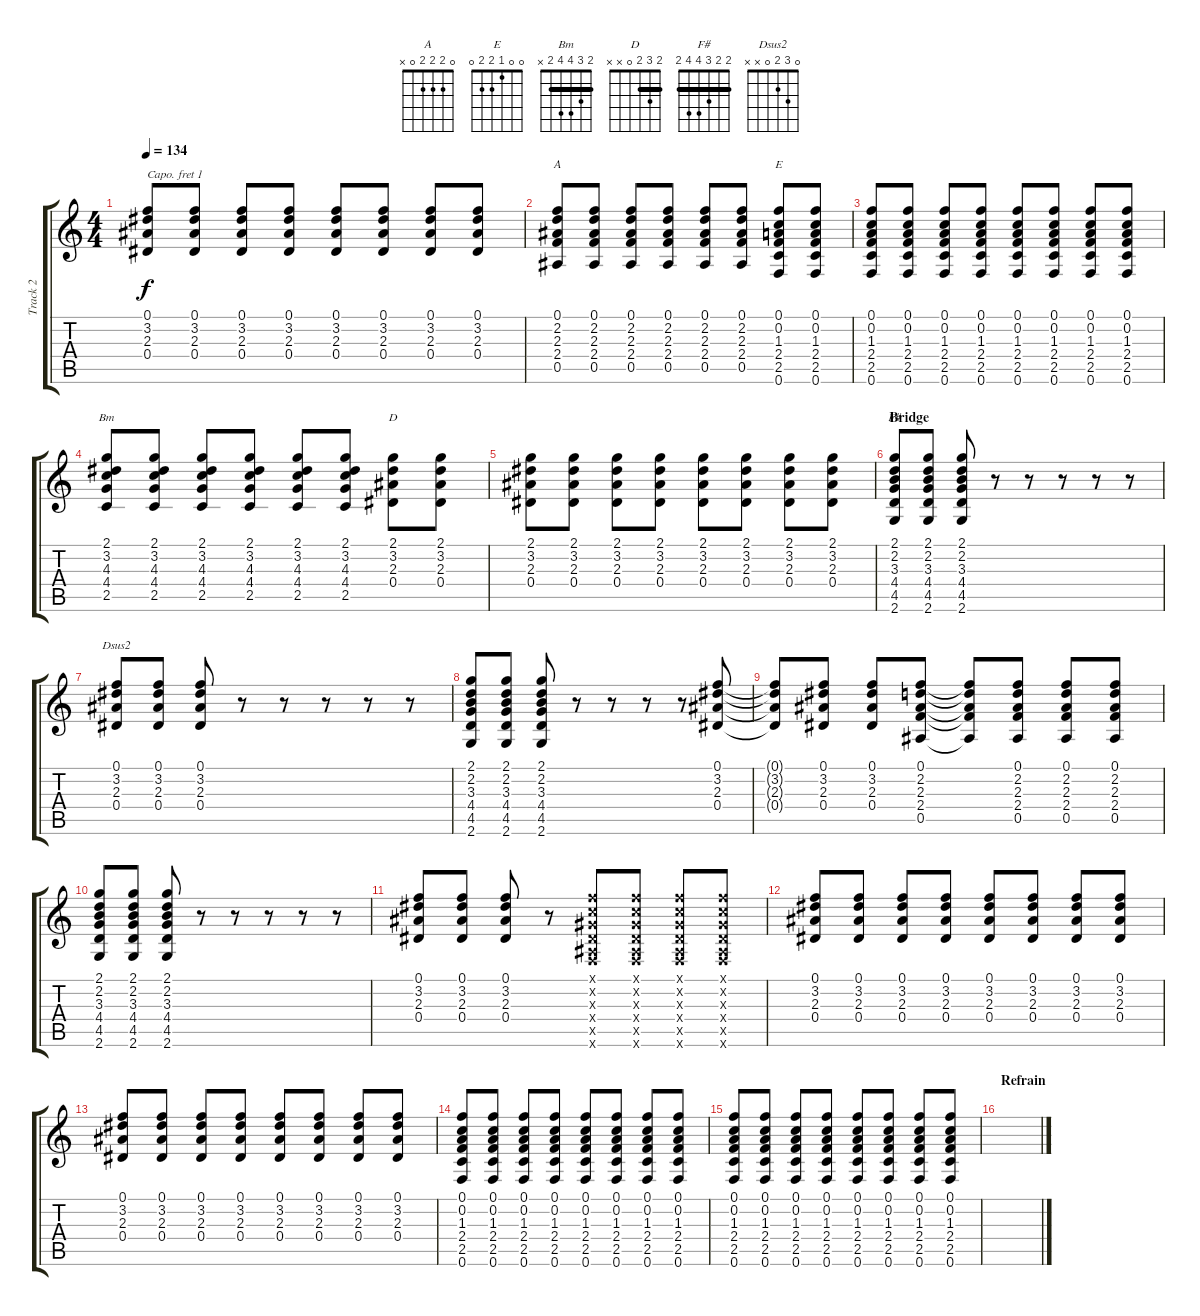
\track ("Track 2" "Track 2") {instrument overdrivenguitar}
\staff {score tabs}
\capo 1
\tuning (E4 B3 G3 D3 A2 E2) {hide}
\chord ("A" 0 2 2 2 0 x)
\chord ("E" 0 0 1 2 2 0)
\chord ("Bm" 2 3 4 4 2 x) {barre 2}
\chord ("D" 2 3 2 0 x x) {barre 2}
\chord ("F#" 2 2 3 4 4 2) {barre 2}
\chord ("Dsus2" 0 3 2 0 x x)
\ts (4 4)
\tempo 134
\clef g2
\ks c
(0.1 3.2 2.3 0.4).8{dy f} (0.1 3.2 2.3 0.4).8 (0.1 3.2 2.3 0.4).8 (0.1 3.2 2.3 0.4).8 (0.1 3.2 2.3 0.4).8 (0.1 3.2 2.3 0.4).8 (0.1 3.2 2.3 0.4).8 (0.1 3.2 2.3 0.4).8 |
(0.1 2.2 2.3 2.4 0.5).8{ch "A"} (0.1 2.2 2.3 2.4 0.5).8 (0.1 2.2 2.3 2.4 0.5).8 (0.1 2.2 2.3 2.4 0.5).8 (0.1 2.2 2.3 2.4 0.5).8 (0.1 2.2 2.3 2.4 0.5).8 (0.1 0.2 1.3 2.4 2.5 0.6).8{ch "E"} (0.1 0.2 1.3 2.4 2.5 0.6).8 |
(0.1 0.2 1.3 2.4 2.5 0.6).8 (0.1 0.2 1.3 2.4 2.5 0.6).8 (0.1 0.2 1.3 2.4 2.5 0.6).8 (0.1 0.2 1.3 2.4 2.5 0.6).8 (0.1 0.2 1.3 2.4 2.5 0.6).8 (0.1 0.2 1.3 2.4 2.5 0.6).8 (0.1 0.2 1.3 2.4 2.5 0.6).8 (0.1 0.2 1.3 2.4 2.5 0.6).8 |
(2.1 3.2 4.3 4.4 2.5).8{ch "Bm"} (2.1 3.2 4.3 4.4 2.5).8 (2.1 3.2 4.3 4.4 2.5).8 (2.1 3.2 4.3 4.4 2.5).8 (2.1 3.2 4.3 4.4 2.5).8 (2.1 3.2 4.3 4.4 2.5).8 (2.1 3.2 2.3 0.4).8{ch "D"} (2.1 3.2 2.3 0.4).8 |
(2.1 3.2 2.3 0.4).8 (2.1 3.2 2.3 0.4).8 (2.1 3.2 2.3 0.4).8 (2.1 3.2 2.3 0.4).8 (2.1 3.2 2.3 0.4).8 (2.1 3.2 2.3 0.4).8 (2.1 3.2 2.3 0.4).8 (2.1 3.2 2.3 0.4).8 |
\section ("" "Bridge")
(2.1 2.2 3.3 4.4 4.5 2.6).8{ch "F#"} (2.1 2.2 3.3 4.4 4.5 2.6).8 (2.1 2.2 3.3 4.4 4.5 2.6).8 r.8 r.8 r.8 r.8 r.8 |
(0.1 3.2 2.3 0.4).8{ch "Dsus2"} (0.1 3.2 2.3 0.4).8 (0.1 3.2 2.3 0.4).8 r.8 r.8 r.8 r.8 r.8 |
(2.1 2.2 3.3 4.4 4.5 2.6).8 (2.1 2.2 3.3 4.4 4.5 2.6).8 (2.1 2.2 3.3 4.4 4.5 2.6).8 r.8 r.8 r.8 r.8 (0.1 3.2 2.3 0.4).8 |
(0.1{t} 3.2{t} 2.3{t} 0.4{t}).8 (0.1 3.2 2.3 0.4).8 (0.1 3.2 2.3 0.4).8 (0.1 2.2 2.3 2.4 0.5).8 (0.1{t} 2.2{t} 2.3{t} 2.4{t} 0.5{t}).8 (0.1 2.2 2.3 2.4 0.5).8 (0.1 2.2 2.3 2.4 0.5).8 (0.1 2.2 2.3 2.4 0.5).8 |
(2.1 2.2 3.3 4.4 4.5 2.6).8 (2.1 2.2 3.3 4.4 4.5 2.6).8 (2.1 2.2 3.3 4.4 4.5 2.6).8 r.8 r.8 r.8 r.8 r.8 |
(0.1 3.2 2.3 0.4).8 (0.1 3.2 2.3 0.4).8 (0.1 3.2 2.3 0.4).8 r.8 (0.1{x} 0.2{x} 0.3{x} 0.4{x} 0.5{x} 0.6{x}).8 (0.1{x} 0.2{x} 0.3{x} 0.4{x} 0.5{x} 0.6{x}).8 (0.1{x} 0.2{x} 0.3{x} 0.4{x} 0.5{x} 0.6{x}).8 (0.1{x} 0.2{x} 0.3{x} 0.4{x} 0.5{x} 0.6{x}).8 |
(0.1 3.2 2.3 0.4).8 (0.1 3.2 2.3 0.4).8 (0.1 3.2 2.3 0.4).8 (0.1 3.2 2.3 0.4).8 (0.1 3.2 2.3 0.4).8 (0.1 3.2 2.3 0.4).8 (0.1 3.2 2.3 0.4).8 (0.1 3.2 2.3 0.4).8 |
(0.1 3.2 2.3 0.4).8 (0.1 3.2 2.3 0.4).8 (0.1 3.2 2.3 0.4).8 (0.1 3.2 2.3 0.4).8 (0.1 3.2 2.3 0.4).8 (0.1 3.2 2.3 0.4).8 (0.1 3.2 2.3 0.4).8 (0.1 3.2 2.3 0.4).8 |
(0.1 0.2 1.3 2.4 2.5 0.6).8 (0.1 0.2 1.3 2.4 2.5 0.6).8 (0.1 0.2 1.3 2.4 2.5 0.6).8 (0.1 0.2 1.3 2.4 2.5 0.6).8 (0.1 0.2 1.3 2.4 2.5 0.6).8 (0.1 0.2 1.3 2.4 2.5 0.6).8 (0.1 0.2 1.3 2.4 2.5 0.6).8 (0.1 0.2 1.3 2.4 2.5 0.6).8 |
(0.1 0.2 1.3 2.4 2.5 0.6).8 (0.1 0.2 1.3 2.4 2.5 0.6).8 (0.1 0.2 1.3 2.4 2.5 0.6).8 (0.1 0.2 1.3 2.4 2.5 0.6).8 (0.1 0.2 1.3 2.4 2.5 0.6).8 (0.1 0.2 1.3 2.4 2.5 0.6).8 (0.1 0.2 1.3 2.4 2.5 0.6).8 (0.1 0.2 1.3 2.4 2.5 0.6).8 |
\section ("" "Refrain")
